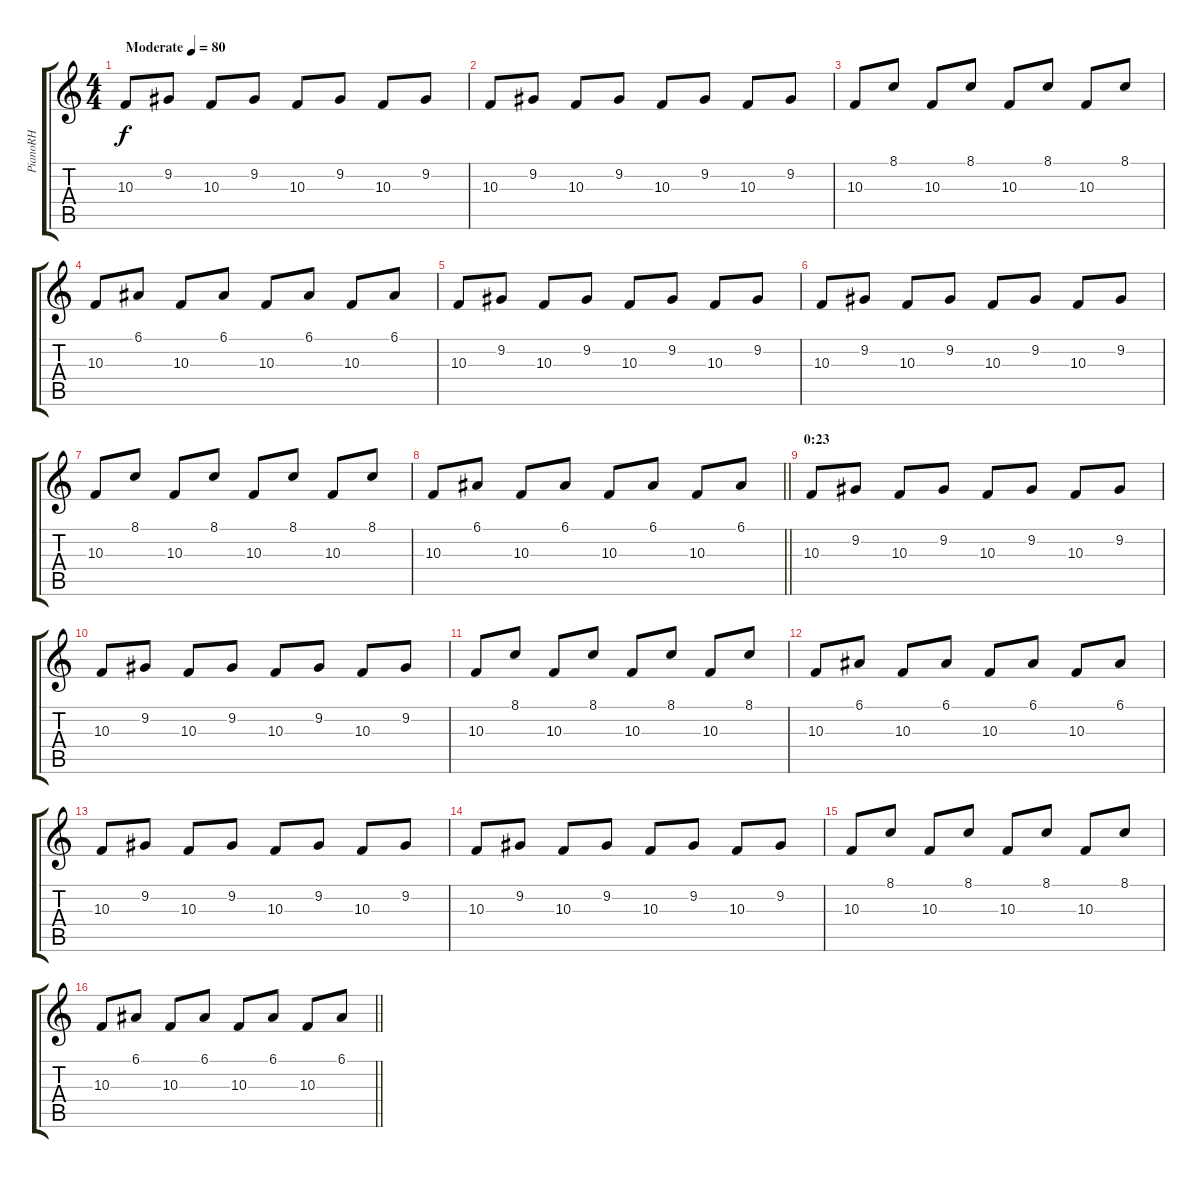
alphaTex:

\track ("PianoRH" "PianoRH") {instrument electricgrandpiano}
\staff {score tabs}
\tuning (E4 B3 G3 D3 A2 E2) {hide}
\ts (4 4)
\tempo (80 "Moderate")
\clef g2
\ks c
10.3.8{dy f instrument electricgrandpiano} 9.2.8 10.3.8 9.2.8 10.3.8 9.2.8 10.3.8 9.2.8 |
10.3.8 9.2.8 10.3.8 9.2.8 10.3.8 9.2.8 10.3.8 9.2.8 |
10.3.8 8.1.8 10.3.8 8.1.8 10.3.8 8.1.8 10.3.8 8.1.8 |
10.3.8 6.1.8 10.3.8 6.1.8 10.3.8 6.1.8 10.3.8 6.1.8 |
10.3.8 9.2.8 10.3.8 9.2.8 10.3.8 9.2.8 10.3.8 9.2.8 |
10.3.8 9.2.8 10.3.8 9.2.8 10.3.8 9.2.8 10.3.8 9.2.8 |
10.3.8 8.1.8 10.3.8 8.1.8 10.3.8 8.1.8 10.3.8 8.1.8 |
\barLineRight lightlight
10.3.8 6.1.8 10.3.8 6.1.8 10.3.8 6.1.8 10.3.8 6.1.8 |
\section ("" "0:23")
10.3.8 9.2.8 10.3.8 9.2.8 10.3.8 9.2.8 10.3.8 9.2.8 |
10.3.8 9.2.8 10.3.8 9.2.8 10.3.8 9.2.8 10.3.8 9.2.8 |
10.3.8 8.1.8 10.3.8 8.1.8 10.3.8 8.1.8 10.3.8 8.1.8 |
10.3.8 6.1.8 10.3.8 6.1.8 10.3.8 6.1.8 10.3.8 6.1.8 |
10.3.8 9.2.8 10.3.8 9.2.8 10.3.8 9.2.8 10.3.8 9.2.8 |
10.3.8 9.2.8 10.3.8 9.2.8 10.3.8 9.2.8 10.3.8 9.2.8 |
10.3.8 8.1.8 10.3.8 8.1.8 10.3.8 8.1.8 10.3.8 8.1.8 |
\barLineRight lightlight
10.3.8 6.1.8 10.3.8 6.1.8 10.3.8 6.1.8 10.3.8 6.1.8
